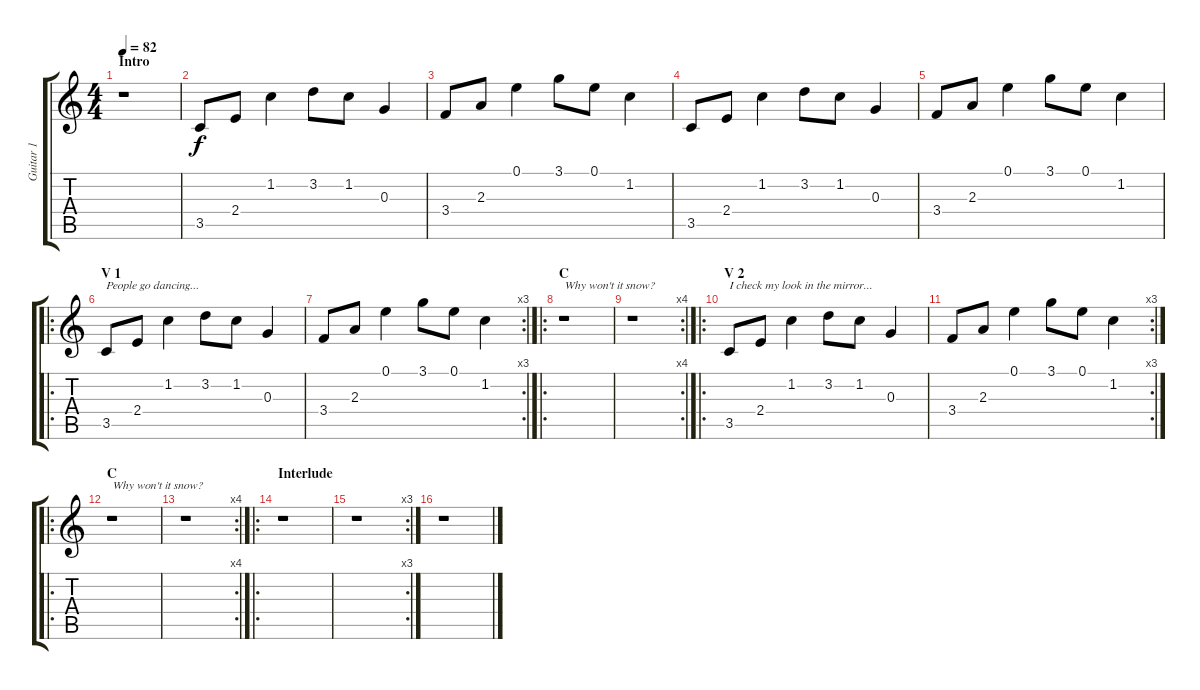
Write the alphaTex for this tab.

\track ("Guitar 1" "Guitar 1") {instrument electricguitarclean}
\staff {score tabs}
\tuning (E4 B3 G3 D3 A2 E2) {hide}
\ts (4 4)
\section ("" "Intro")
\tempo 82
\clef g2
\ks c
r.1{dy f instrument electricguitarclean} |
3.5.8 2.4.8 1.2.4 3.2.8 1.2.8 0.3.4 |
3.4.8 2.3.8 0.1.4 3.1.8 0.1.8 1.2.4 |
3.5.8 2.4.8 1.2.4 3.2.8 1.2.8 0.3.4 |
3.4.8 2.3.8 0.1.4 3.1.8 0.1.8 1.2.4 |
\ro
\section ("" "V 1")
3.5.8{txt "People go dancing..."} 2.4.8 1.2.4 3.2.8 1.2.8 0.3.4 |
\rc 3
3.4.8 2.3.8 0.1.4 3.1.8 0.1.8 1.2.4 |
\ro
\section ("" "C")
r.1{txt "Why won't it snow?"} |
\rc 4
r.1 |
\ro
\section ("" "V 2")
3.5.8{txt "I check my look in the mirror..."} 2.4.8 1.2.4 3.2.8 1.2.8 0.3.4 |
\rc 3
3.4.8 2.3.8 0.1.4 3.1.8 0.1.8 1.2.4 |
\ro
\section ("" "C")
r.1{txt "Why won't it snow?"} |
\rc 4
r.1 |
\ro
\section ("" "Interlude")
r.1 |
\rc 3
r.1 |
r.1
